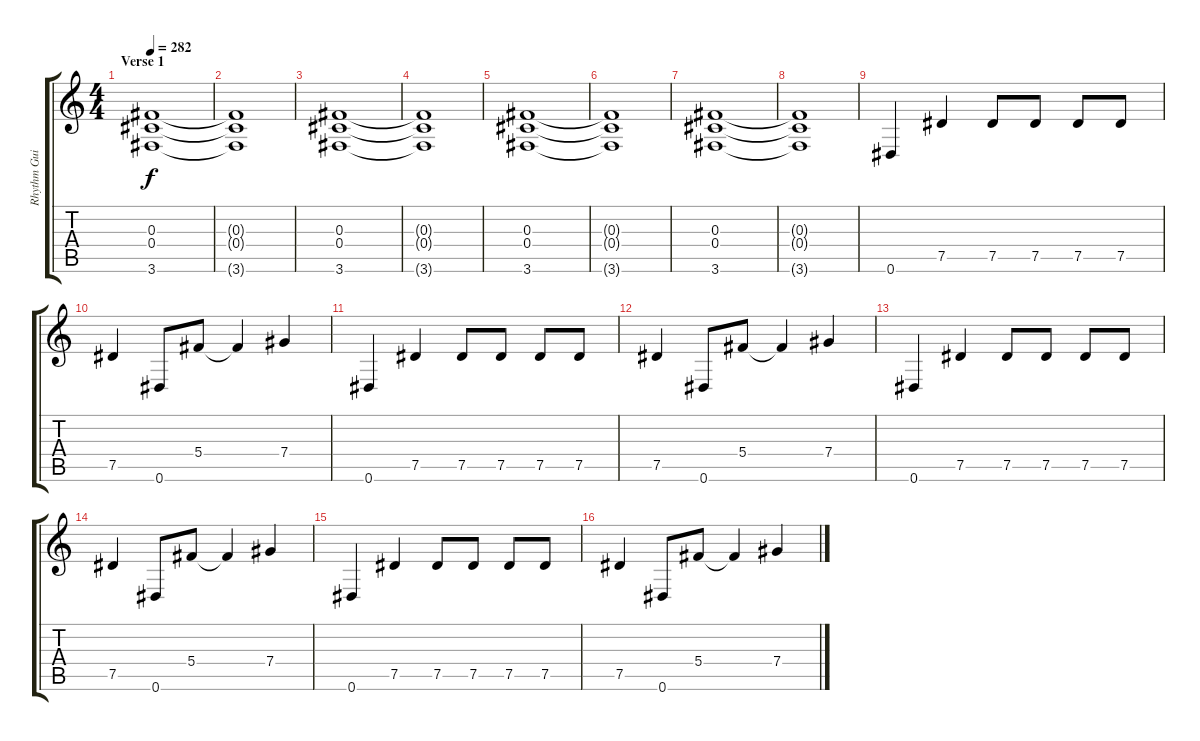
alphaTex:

\track ("Rhythm Guitar 2" "Rhythm Gui") {instrument overdrivenguitar}
\staff {score tabs}
\tuning (Eb4 Bb3 Gb3 Db3 Ab2 Eb2) {hide}
\ts (4 4)
\section ("" "Verse 1")
\tempo 282
\clef g2
\ks c
(0.3 0.4 3.6).1{dy f} |
(0.3{t} 0.4{t} 3.6{t}).1 |
(0.3 0.4 3.6).1 |
(0.3{t} 0.4{t} 3.6{t}).1 |
(0.3 0.4 3.6).1 |
(0.3{t} 0.4{t} 3.6{t}).1 |
(0.3 0.4 3.6).1 |
(0.3{t} 0.4{t} 3.6{t}).1 |
0.6.4 7.5.4 7.5.8 7.5.8 7.5.8 7.5.8 |
7.5.4 0.6.8 5.4.8 5.4{t}.4 7.4.4 |
0.6.4 7.5.4 7.5.8 7.5.8 7.5.8 7.5.8 |
7.5.4 0.6.8 5.4.8 5.4{t}.4 7.4.4 |
0.6.4 7.5.4 7.5.8 7.5.8 7.5.8 7.5.8 |
7.5.4 0.6.8 5.4.8 5.4{t}.4 7.4.4 |
0.6.4 7.5.4 7.5.8 7.5.8 7.5.8 7.5.8 |
7.5.4 0.6.8 5.4.8 5.4{t}.4 7.4.4
